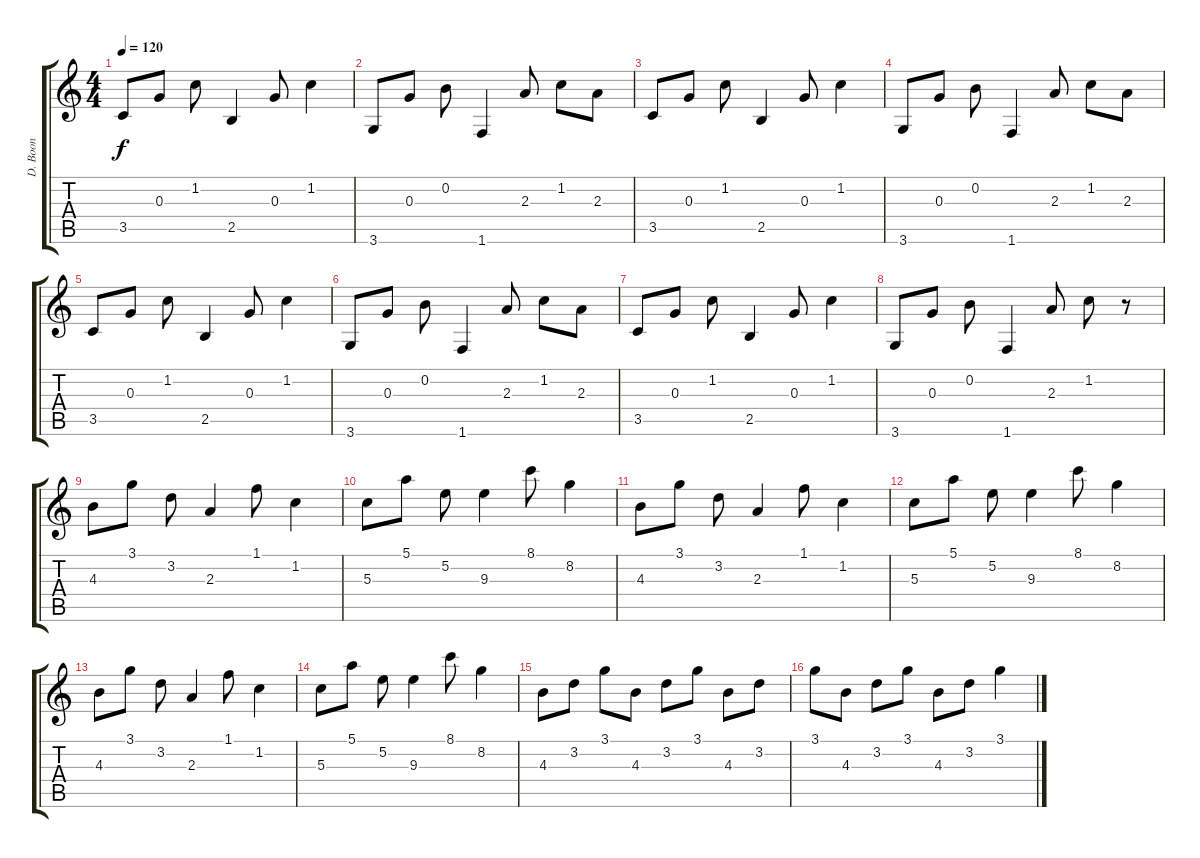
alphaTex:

\track ("D. Boon" "D. Boon") {instrument acousticguitarsteel}
\staff {score tabs}
\tuning (E4 B3 G3 D3 A2 E2) {hide}
\ts (4 4)
\tempo 120
\clef g2
\ks c
3.5.8{dy f} 0.3.8 1.2.8 2.5.4 0.3.8 1.2.4 |
3.6.8 0.3.8 0.2.8 1.6.4 2.3.8 1.2.8 2.3.8 |
3.5.8 0.3.8 1.2.8 2.5.4 0.3.8 1.2.4 |
3.6.8 0.3.8 0.2.8 1.6.4 2.3.8 1.2.8 2.3.8 |
3.5.8 0.3.8 1.2.8 2.5.4 0.3.8 1.2.4 |
3.6.8 0.3.8 0.2.8 1.6.4 2.3.8 1.2.8 2.3.8 |
3.5.8 0.3.8 1.2.8 2.5.4 0.3.8 1.2.4 |
3.6.8 0.3.8 0.2.8 1.6.4 2.3.8 1.2.8 r.8 |
4.3.8 3.1.8 3.2.8 2.3.4 1.1.8 1.2.4 |
5.3.8 5.1.8 5.2.8 9.3.4 8.1.8 8.2.4 |
4.3.8 3.1.8 3.2.8 2.3.4 1.1.8 1.2.4 |
5.3.8 5.1.8 5.2.8 9.3.4 8.1.8 8.2.4 |
4.3.8 3.1.8 3.2.8 2.3.4 1.1.8 1.2.4 |
5.3.8 5.1.8 5.2.8 9.3.4 8.1.8 8.2.4 |
4.3.8 3.2.8 3.1.8 4.3.8 3.2.8 3.1.8 4.3.8 3.2.8 |
3.1.8 4.3.8 3.2.8 3.1.8 4.3.8 3.2.8 3.1.4
